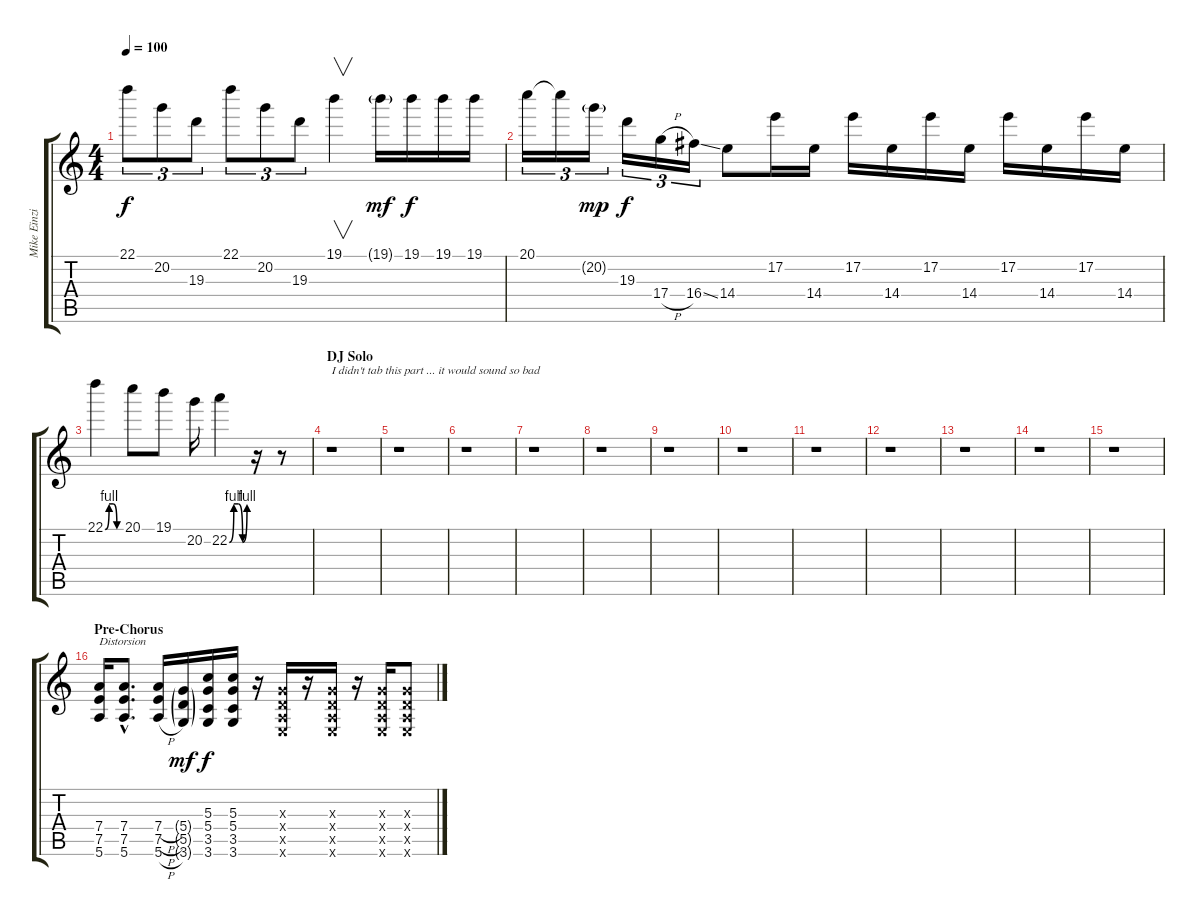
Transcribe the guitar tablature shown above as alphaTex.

\track ("Mike Einziger - Guitar" "Mike Einzi") {instrument electricguitarclean}
\staff {score tabs}
\tuning (E4 B3 G3 D3 A2 E2) {hide}
\ts (4 4)
\tempo 100
\clef g2
\ks c
22.1.8{tu (3 2) dy f} 20.2.8{tu (3 2)} 19.3.8{tu (3 2)} 22.1.8{tu (3 2)} 20.2.8{tu (3 2)} 19.3.8{tu (3 2)} 19.1.4{v} 19.1{g}.16{dy mf} 19.1.16{dy f} 19.1.16 19.1.16 |
20.1.16{tu (3 2)} 20.1{t}.16{tu (3 2)} 20.2{g}.16{tu (3 2) dy mp} 19.3.16{tu (3 2) dy f} 17.4{h}.16{tu (3 2)} 16.4{ss}.16{tu (3 2)} 14.4.8 17.2.16 14.4.16 17.2.16 14.4.16 17.2.16 14.4.16 17.2.16 14.4.16 17.2.16 14.4.16 |
22.1{be (custom 0 0 15 4 30 4 45 0 60 0)}.4 20.1.8 19.1.8 20.2.16 22.2{be (custom 0 0 15 4 30 4 45 0 60 4)}.4 r.16 r.8 |
\section ("" "DJ Solo")
r.1{txt "I didn't tab this part ... it would sound so bad"} |
r.1 |
r.1 |
r.1 |
r.1 |
r.1 |
r.1 |
r.1 |
r.1 |
r.1 |
r.1 |
r.1 |
\section ("" "Pre-Chorus")
(7.4 7.5 5.6).16{txt "Distorsion" instrument overdrivenguitar} (7.4{hac} 7.5{hac} 5.6{hac}).8{d} (7.4{h} 7.5{h} 5.6{h}).16 (5.4{g} 5.5{g} 3.6{g}).16{dy mf} (5.3 5.4 3.5 3.6).16{dy f} (5.3 5.4 3.5 3.6).16 r.16 (0.3{x} 0.4{x} 0.5{x} 0.6{x}).16 r.16 (0.3{x} 0.4{x} 0.5{x} 0.6{x}).16 r.16 (0.3{x} 0.4{x} 0.5{x} 0.6{x}).16 (0.3{x} 0.4{x} 0.5{x} 0.6{x}).8
